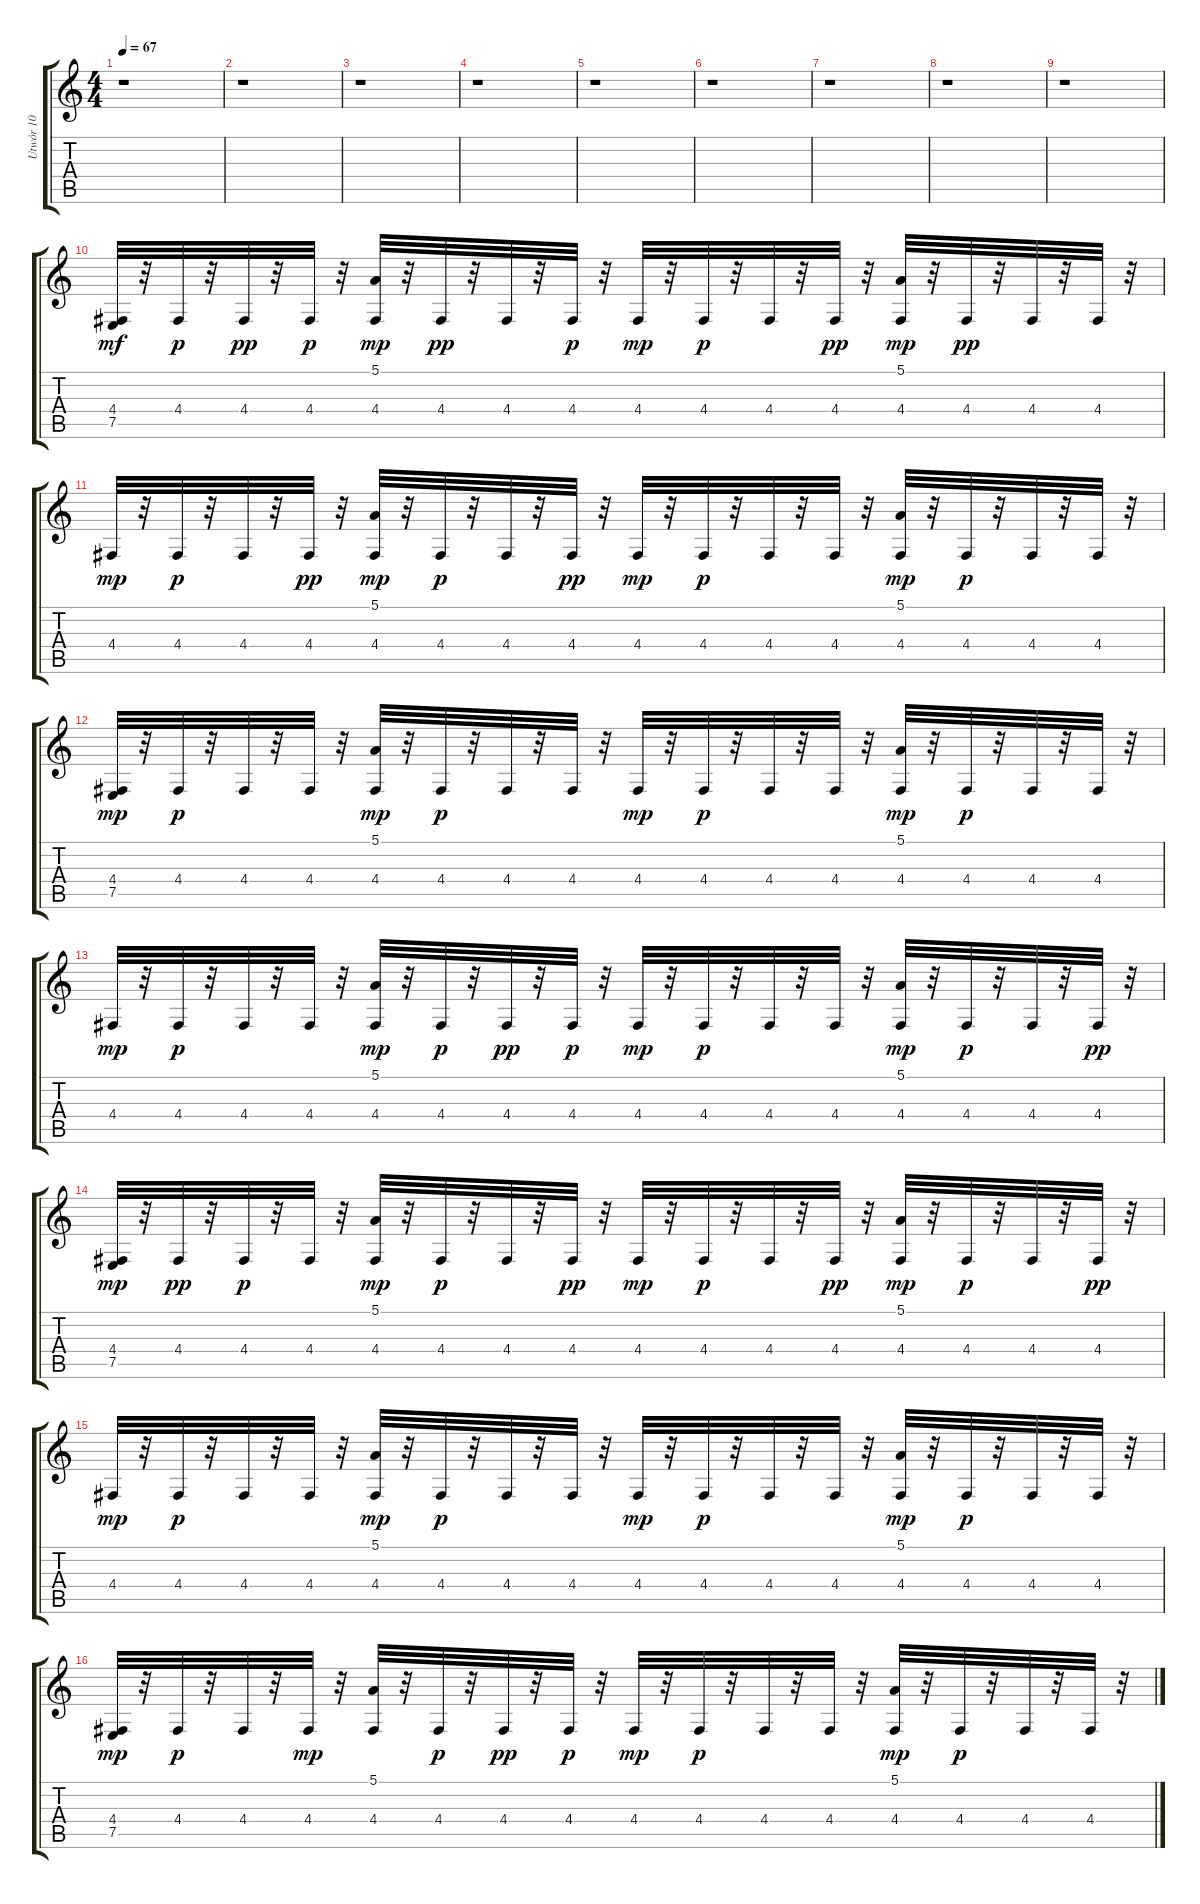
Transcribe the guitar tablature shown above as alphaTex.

\track ("Utwór 10" "Utwór 10") {instrument acousticgrandpiano}
\staff {score tabs}
\tuning (E4 B3 G3 D3 A2 E2) {hide}
\ts (4 4)
\tempo 67
\clef g2
\ks c
r.1{dy mf} |
r.1 |
r.1 |
r.1 |
r.1 |
r.1 |
r.1 |
r.1 |
r.1 |
(4.4 7.5).32 r.32 4.4.32{dy p} r.32 4.4.32{dy pp} r.32 4.4.32{dy p} r.32 (5.1 4.4).32{dy mp} r.32 4.4.32{dy pp} r.32 4.4.32 r.32 4.4.32{dy p} r.32 4.4.32{dy mp} r.32 4.4.32{dy p} r.32 4.4.32 r.32 4.4.32{dy pp} r.32 (5.1 4.4).32{dy mp} r.32 4.4.32{dy pp} r.32 4.4.32 r.32 4.4.32 r.32 |
4.4.32{dy mp} r.32 4.4.32{dy p} r.32 4.4.32 r.32 4.4.32{dy pp} r.32 (5.1 4.4).32{dy mp} r.32 4.4.32{dy p} r.32 4.4.32 r.32 4.4.32{dy pp} r.32 4.4.32{dy mp} r.32 4.4.32{dy p} r.32 4.4.32 r.32 4.4.32 r.32 (5.1 4.4).32{dy mp} r.32 4.4.32{dy p} r.32 4.4.32 r.32 4.4.32 r.32 |
(4.4 7.5).32{dy mp} r.32 4.4.32{dy p} r.32 4.4.32 r.32 4.4.32 r.32 (5.1 4.4).32{dy mp} r.32 4.4.32{dy p} r.32 4.4.32 r.32 4.4.32 r.32 4.4.32{dy mp} r.32 4.4.32{dy p} r.32 4.4.32 r.32 4.4.32 r.32 (5.1 4.4).32{dy mp} r.32 4.4.32{dy p} r.32 4.4.32 r.32 4.4.32 r.32 |
4.4.32{dy mp} r.32 4.4.32{dy p} r.32 4.4.32 r.32 4.4.32 r.32 (5.1 4.4).32{dy mp} r.32 4.4.32{dy p} r.32 4.4.32{dy pp} r.32 4.4.32{dy p} r.32 4.4.32{dy mp} r.32 4.4.32{dy p} r.32 4.4.32 r.32 4.4.32 r.32 (5.1 4.4).32{dy mp} r.32 4.4.32{dy p} r.32 4.4.32 r.32 4.4.32{dy pp} r.32 |
(4.4 7.5).32{dy mp} r.32 4.4.32{dy pp} r.32 4.4.32{dy p} r.32 4.4.32 r.32 (5.1 4.4).32{dy mp} r.32 4.4.32{dy p} r.32 4.4.32 r.32 4.4.32{dy pp} r.32 4.4.32{dy mp} r.32 4.4.32{dy p} r.32 4.4.32 r.32 4.4.32{dy pp} r.32 (5.1 4.4).32{dy mp} r.32 4.4.32{dy p} r.32 4.4.32 r.32 4.4.32{dy pp} r.32 |
4.4.32{dy mp} r.32 4.4.32{dy p} r.32 4.4.32 r.32 4.4.32 r.32 (5.1 4.4).32{dy mp} r.32 4.4.32{dy p} r.32 4.4.32 r.32 4.4.32 r.32 4.4.32{dy mp} r.32 4.4.32{dy p} r.32 4.4.32 r.32 4.4.32 r.32 (5.1 4.4).32{dy mp} r.32 4.4.32{dy p} r.32 4.4.32 r.32 4.4.32 r.32 |
(4.4 7.5).32{dy mp} r.32 4.4.32{dy p} r.32 4.4.32 r.32 4.4.32{dy mp} r.32 (5.1 4.4).32 r.32 4.4.32{dy p} r.32 4.4.32{dy pp} r.32 4.4.32{dy p} r.32 4.4.32{dy mp} r.32 4.4.32{dy p} r.32 4.4.32 r.32 4.4.32 r.32 (5.1 4.4).32{dy mp} r.32 4.4.32{dy p} r.32 4.4.32 r.32 4.4.32 r.32
